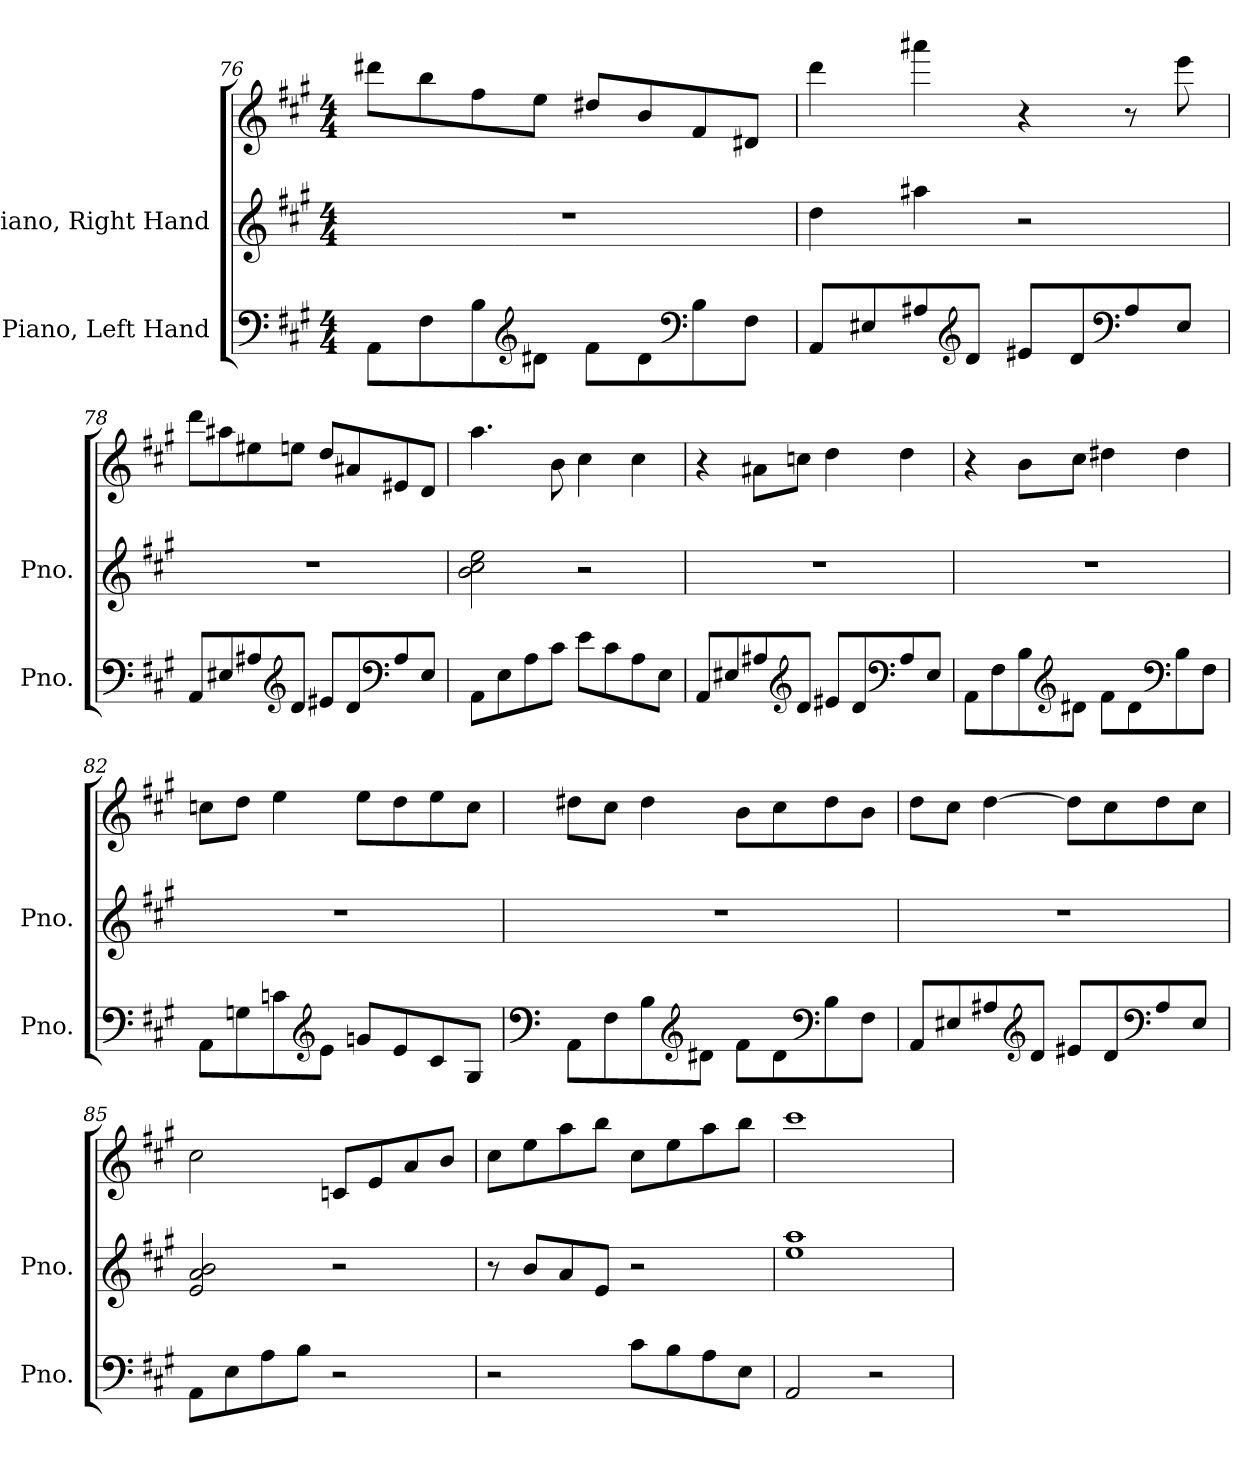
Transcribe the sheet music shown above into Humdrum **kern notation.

**kern	**kern	**kern
*part2	*part1	*part1
*staff3	*staff2	*staff1
*I"Piano, Left Hand	*I"Piano, Right Hand	*
*I'Pno.	*I'Pno.	*
!!LO:LB:g=z
*clefF4	*clefG2	*clefG2
*k[f#c#g#]	*k[f#c#g#]	*k[f#c#g#]
*M4/4	*M4/4	*M4/4
=76	=76	=76
8AA\L	1r	8ddd#X\L
8F#\	.	8bb\
8B\	.	8ff#\
*clefG2	*	*
8d#X\J	.	8ee\J
8f#\L	.	8dd#X/L
8d#\	.	8b/
*clefF4	*	*
8B\	.	8f#/
8F#\J	.	8d#X/J
=77	=77	=77
8AA/L	4dd\	4ddd\
8E#X/	.	.
8A#X/	4aa#X\	4aaa#X\
*clefG2	*	*
8d/J	.	.
8e#X/L	2r	4r
8d/	.	.
*clefF4	*	*
8A#/	.	8r
8E#/J	.	8eee\
!!LO:LB:g=z
=78	=78	=78
8AA/L	1r	8ddd\L
8E#X/	.	8aa#X\
8A#X/	.	8ee#X\
*clefG2	*	*
8d/J	.	8een\J
8e#X/L	.	8dd/L
8d/	.	8a#X/
*clefF4	*	*
8A#/	.	8e#X/
8E#/J	.	8d/J
=79	=79	=79
8AA\L	2b\ 2cc#\ 2ee\	4.aa\
8E\	.	.
8A\	.	.
8c#\J	.	8b\
8e\L	2r	4cc#\
8c#\	.	.
8A\	.	4cc#\
8E\J	.	.
=80	=80	=80
8AA/L	1r	4r
8E#X/	.	.
8A#X/	.	8a#X\L
*clefG2	*	*
8d/J	.	8ccn\J
8e#X/L	.	4dd\
8d/	.	.
*clefF4	*	*
8A#/	.	4dd\
8E#/J	.	.
!!LO:PB:g=z
=81	=81	=81
8AA\L	1r	4r
8F#\	.	.
8B\	.	8b\L
*clefG2	*	*
8d#X\J	.	8cc#\J
8f#\L	.	4dd#X\
8d#\	.	.
*clefF4	*	*
8B\	.	4dd#\
8F#\J	.	.
=82	=82	=82
8AA\L	1r	8ccn\L
8Gn\	.	8dd\J
8cn\	.	4ee\
*clefG2	*	*
8e\J	.	.
8gn/L	.	8ee\L
8e/	.	8dd\
8c/	.	8ee\
8G/J	.	8cc\J
=83	=83	=83
*clefF4	*	*
8AA\L	1r	8dd#X\L
8F#\	.	8cc#\J
8B\	.	4dd#\
*clefG2	*	*
8d#X\J	.	.
8f#\L	.	8b\L
8d#\	.	8cc#\
*clefF4	*	*
8B\	.	8dd#\
8F#\J	.	8b\J
!!LO:LB:g=z
=84	=84	=84
8AA/L	1r	8dd\L
8E#X/	.	8cc#\J
8A#X/	.	[4dd\
*clefG2	*	*
8d/J	.	.
8e#X/L	.	8dd\L]
8d/	.	8cc#\
*clefF4	*	*
8A#/	.	8dd\
8E#/J	.	8cc#\J
=85	=85	=85
8AA\L	2e/ 2a/ 2b/	2cc#\
8E\	.	.
8A\	.	.
8B\J	.	.
2r	2r	8cn/L
.	.	8e/
.	.	8a/
.	.	8b/J
=86	=86	=86
2r	8r	8cc#\L
.	8b/L	8ee\
.	8a/	8aa\
.	8e/J	8bb\J
8c#\L	2r	8cc#\L
8B\	.	8ee\
8A\	.	8aa\
8E\J	.	8bb\J
=87	=87	=87
2AA/	1ee 1aa	1ccc#
2r	.	.
=	=	=
*-	*-	*-
